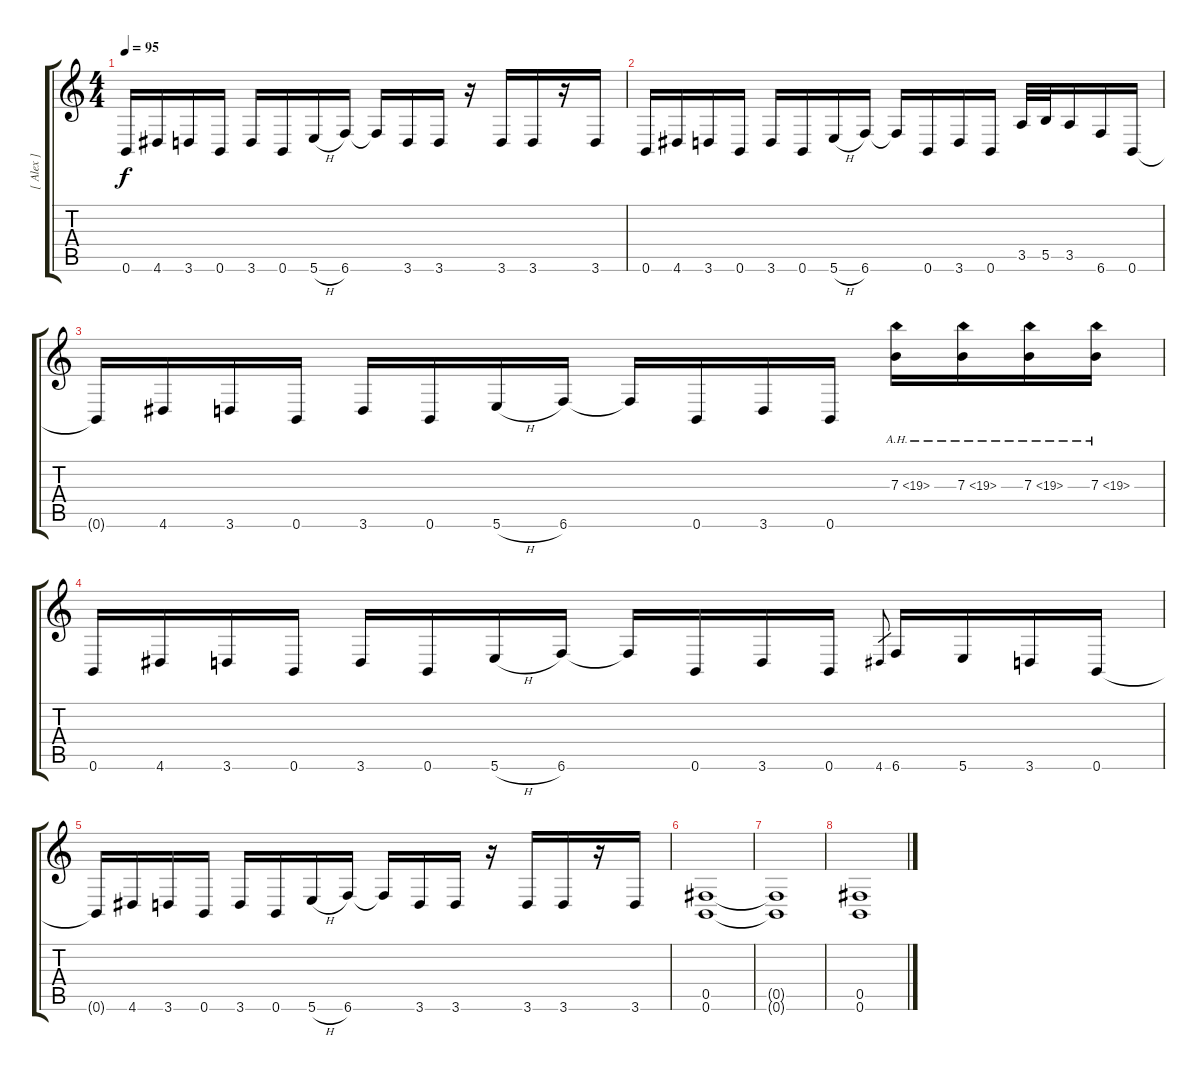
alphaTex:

\track ("[ Alex ]" "[ Alex ]") {instrument overdrivenguitar}
\staff {score tabs}
\tuning (Db4 Ab3 E3 B2 Gb2 B1) {hide}
\ts (4 4)
\tempo 95
\clef g2
\ks c
0.6{t}.16{dy f} 4.6.16 3.6.16 0.6.16 3.6.16 0.6.16 5.6{h}.16 6.6.16 6.6{t}.16 3.6.16 3.6.16 r.16 3.6.16 3.6.16 r.16 3.6.16 |
0.6.16 4.6.16 3.6.16 0.6.16 3.6.16 0.6.16 5.6{h}.16 6.6.16 6.6{t}.16 0.6.16 3.6.16 0.6.16 3.5.32 5.5.32 3.5.16 6.6.16 0.6.16 |
0.6{t}.16 4.6.16 3.6.16 0.6.16 3.6.16 0.6.16 5.6{h}.16 6.6.16 6.6{t}.16 0.6.16 3.6.16 0.6.16 7.3{ah 12}.16 7.3{ah 12}.16 7.3{ah 12}.16 7.3{ah 12}.16 |
0.6.16 4.6.16 3.6.16 0.6.16 3.6.16 0.6.16 5.6{h}.16 6.6.16 6.6{t}.16 0.6.16 3.6.16 0.6.16 4.6.8{gr} 6.6.16 5.6.16 3.6.16 0.6.16 |
0.6{t}.16 4.6.16 3.6.16 0.6.16 3.6.16 0.6.16 5.6{h}.16 6.6.16 6.6{t}.16 3.6.16 3.6.16 r.16 3.6.16 3.6.16 r.16 3.6.16 |
(0.5 0.6).1 |
(0.5{t} 0.6{t}).1 |
(0.5 0.6).1
